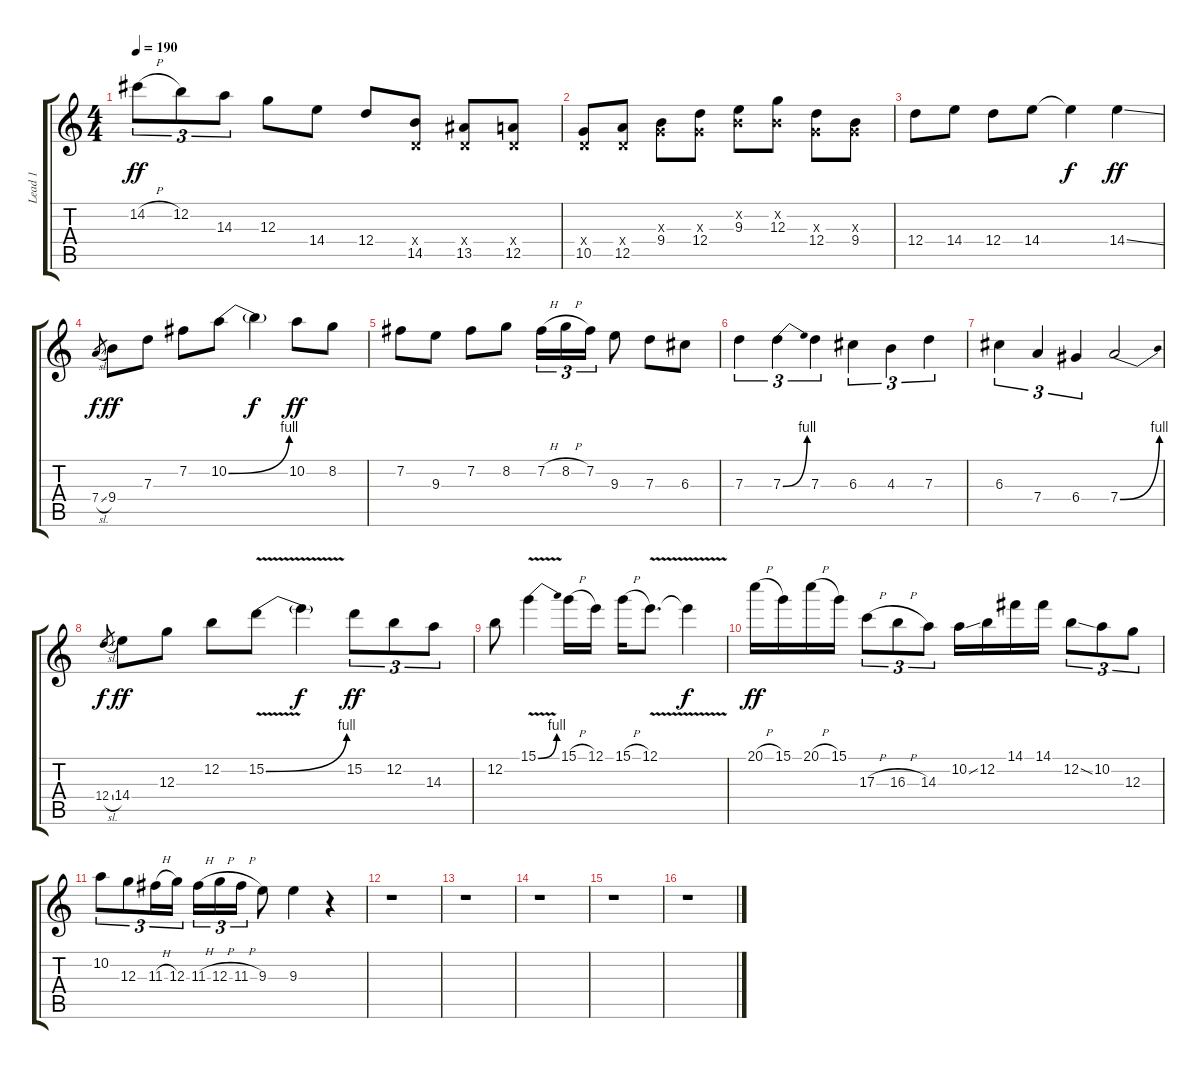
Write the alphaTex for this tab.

\track ("Lead 1" "Lead 1") {instrument distortionguitar}
\staff {score tabs}
\tuning (E4 B3 G3 D3 A2 E2) {hide}
\ts (4 4)
\tempo 190
\clef g2
\ks c
14.2{h}.8{tu (3 2) dy ff} 12.2.8{tu (3 2)} 14.3.8{tu (3 2)} 12.3.8 14.4.8 12.4.8 (0.4{x} 14.5).8 (0.4{x} 13.5).8 (0.4{x} 12.5).8 |
(0.4{x} 10.5).8 (0.4{x} 12.5).8 (0.3{x} 9.4).8 (0.3{x} 12.4).8 (0.2{x} 9.3).8 (0.2{x} 12.3).8 (0.3{x} 12.4).8 (0.3{x} 9.4).8 |
12.4.8 14.4.8 12.4.8 14.4.8 14.4{t}.4{dy f} 14.4{ss}.4{dy ff} |
7.4{sl}.8{gr dy f} 9.4.8{dy ff} 7.3.8 7.2.8 10.2{be (bend 0 0 60 4)}.8 10.2{t}.4{dy f} 10.2.8{dy ff} 8.2.8 |
7.2.8 9.3.8 7.2.8 8.2.8 7.2{h}.16{tu (3 2)} 8.2{h}.16{tu (3 2)} 7.2.16{tu (3 2)} 9.3.8 7.3.8 6.3.8 |
7.3.4{tu (3 2)} 7.3{be (bend 0 0 60 4)}.4{tu (3 2)} 7.3.4{tu (3 2)} 6.3.4{tu (3 2)} 4.3.4{tu (3 2)} 7.3.4{tu (3 2)} |
6.3.4{tu (3 2)} 7.4.4{tu (3 2)} 6.4.4{tu (3 2)} 7.4{be (bend 0 0 60 4)}.2 |
12.4{sl}.8{gr dy f} 14.4.8{dy ff} 12.3.8 12.2.8 15.2{be (bend 0 0 60 4) v}.8 15.2{t}.4{dy f} 15.2.8{tu (3 2) dy ff} 12.2.8{tu (3 2)} 14.3.8{tu (3 2)} |
12.2.8 15.1{be (bend 0 0 60 4) v}.4 15.1{h}.16 12.1.16 15.1{h}.16 12.1{v}.8{d} 12.1{t}.4{dy f} |
20.1{h}.16{dy ff} 15.1.16 20.1{h}.16 15.1.16 17.3{h}.8{tu (3 2)} 16.3{h}.8{tu (3 2)} 14.3.8{tu (3 2)} 10.2{ss}.16 12.2.16 14.1.16 14.1.16 12.2{ss}.8{tu (3 2)} 10.2.8{tu (3 2)} 12.3.8{tu (3 2)} |
10.2.8{tu (3 2)} 12.3.8{tu (3 2)} 11.3{h}.16{tu (3 2)} 12.3.16{tu (3 2)} 11.3{h}.16{tu (3 2)} 12.3{h}.16{tu (3 2)} 11.3{h}.16{tu (3 2)} 9.3.8 9.3.4 r.4 |
r.1 |
r.1 |
r.1 |
r.1 |
r.1
